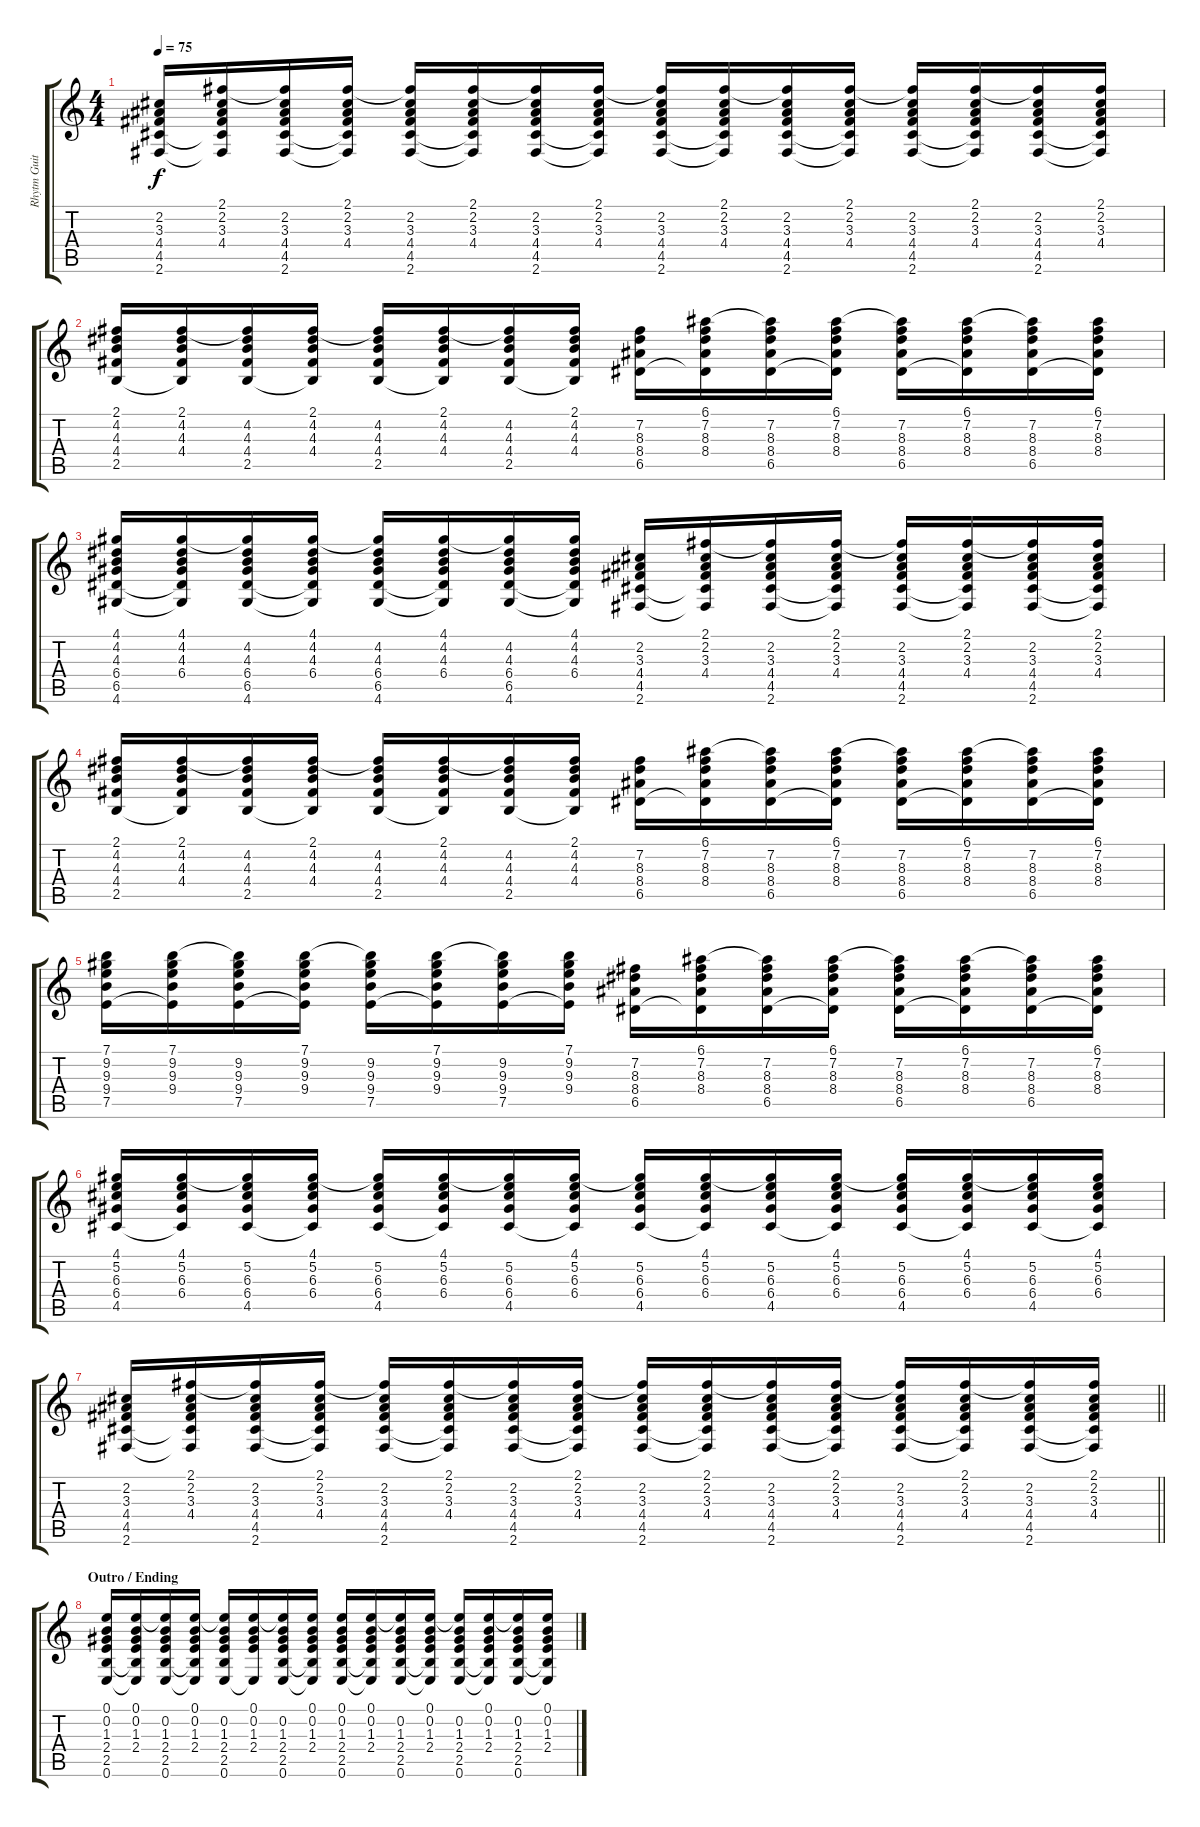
\track ("Rhytm Guitar 1 - Uki" "Rhytm Guit") {instrument acousticguitarnylon}
\staff {score tabs}
\tuning (E4 B3 G3 D3 A2 E2) {hide}
\ts (4 4)
\tempo 75
\clef g2
\ks c
(2.2 3.3 4.4 4.5 2.6).16{dy f} (2.1 2.2 3.3 4.4 4.5{t} 2.6{t}).16 (2.1{t} 2.2 3.3 4.4 4.5 2.6).16 (2.1 2.2 3.3 4.4 4.5{t} 2.6{t}).16 (2.1{t} 2.2 3.3 4.4 4.5 2.6).16 (2.1 2.2 3.3 4.4 4.5{t} 2.6{t}).16 (2.1{t} 2.2 3.3 4.4 4.5 2.6).16 (2.1 2.2 3.3 4.4 4.5{t} 2.6{t}).16 (2.1{t} 2.2 3.3 4.4 4.5 2.6).16 (2.1 2.2 3.3 4.4 4.5{t} 2.6{t}).16 (2.1{t} 2.2 3.3 4.4 4.5 2.6).16 (2.1 2.2 3.3 4.4 4.5{t} 2.6{t}).16 (2.1{t} 2.2 3.3 4.4 4.5 2.6).16 (2.1 2.2 3.3 4.4 4.5{t} 2.6{t}).16 (2.1{t} 2.2 3.3 4.4 4.5 2.6).16 (2.1 2.2 3.3 4.4 4.5{t} 2.6{t}).16 |
(2.1 4.2 4.3 4.4 2.5).16 (2.1 4.2 4.3 4.4 2.5{t}).16 (2.1{t} 4.2 4.3 4.4 2.5).16 (2.1 4.2 4.3 4.4 2.5{t}).16 (2.1{t} 4.2 4.3 4.4 2.5).16 (2.1 4.2 4.3 4.4 2.5{t}).16 (2.1{t} 4.2 4.3 4.4 2.5).16 (2.1 4.2 4.3 4.4 2.5{t}).16 (7.2 8.3 8.4 6.5).16 (6.1 7.2 8.3 8.4 6.5{t}).16 (6.1{t} 7.2 8.3 8.4 6.5).16 (6.1 7.2 8.3 8.4 6.5{t}).16 (6.1{t} 7.2 8.3 8.4 6.5).16 (6.1 7.2 8.3 8.4 6.5{t}).16 (6.1{t} 7.2 8.3 8.4 6.5).16 (6.1 7.2 8.3 8.4 6.5{t}).16 |
(4.1 4.2 4.3 6.4 6.5 4.6).16 (4.1 4.2 4.3 6.4 6.5{t} 4.6{t}).16 (4.1{t} 4.2 4.3 6.4 6.5 4.6).16 (4.1 4.2 4.3 6.4 6.5{t} 4.6{t}).16 (4.1{t} 4.2 4.3 6.4 6.5 4.6).16 (4.1 4.2 4.3 6.4 6.5{t} 4.6{t}).16 (4.1{t} 4.2 4.3 6.4 6.5 4.6).16 (4.1 4.2 4.3 6.4 6.5{t} 4.6{t}).16 (2.2 3.3 4.4 4.5 2.6).16 (2.1 2.2 3.3 4.4 4.5{t} 2.6{t}).16 (2.1{t} 2.2 3.3 4.4 4.5 2.6).16 (2.1 2.2 3.3 4.4 4.5{t} 2.6{t}).16 (2.1{t} 2.2 3.3 4.4 4.5 2.6).16 (2.1 2.2 3.3 4.4 4.5{t} 2.6{t}).16 (2.1{t} 2.2 3.3 4.4 4.5 2.6).16 (2.1 2.2 3.3 4.4 4.5{t} 2.6{t}).16 |
(2.1 4.2 4.3 4.4 2.5).16 (2.1 4.2 4.3 4.4 2.5{t}).16 (2.1{t} 4.2 4.3 4.4 2.5).16 (2.1 4.2 4.3 4.4 2.5{t}).16 (2.1{t} 4.2 4.3 4.4 2.5).16 (2.1 4.2 4.3 4.4 2.5{t}).16 (2.1{t} 4.2 4.3 4.4 2.5).16 (2.1 4.2 4.3 4.4 2.5{t}).16 (7.2 8.3 8.4 6.5).16 (6.1 7.2 8.3 8.4 6.5{t}).16 (6.1{t} 7.2 8.3 8.4 6.5).16 (6.1 7.2 8.3 8.4 6.5{t}).16 (6.1{t} 7.2 8.3 8.4 6.5).16 (6.1 7.2 8.3 8.4 6.5{t}).16 (6.1{t} 7.2 8.3 8.4 6.5).16 (6.1 7.2 8.3 8.4 6.5{t}).16 |
(7.1 9.2 9.3 9.4 7.5).16 (7.1 9.2 9.3 9.4 7.5{t}).16 (7.1{t} 9.2 9.3 9.4 7.5).16 (7.1 9.2 9.3 9.4 7.5{t}).16 (7.1{t} 9.2 9.3 9.4 7.5).16 (7.1 9.2 9.3 9.4 7.5{t}).16 (7.1{t} 9.2 9.3 9.4 7.5).16 (7.1 9.2 9.3 9.4 7.5{t}).16 (7.2 8.3 8.4 6.5).16 (6.1 7.2 8.3 8.4 6.5{t}).16 (6.1{t} 7.2 8.3 8.4 6.5).16 (6.1 7.2 8.3 8.4 6.5{t}).16 (6.1{t} 7.2 8.3 8.4 6.5).16 (6.1 7.2 8.3 8.4 6.5{t}).16 (6.1{t} 7.2 8.3 8.4 6.5).16 (6.1 7.2 8.3 8.4 6.5{t}).16 |
(4.1 5.2 6.3 6.4 4.5).16 (4.1 5.2 6.3 6.4 4.5{t}).16 (4.1{t} 5.2 6.3 6.4 4.5).16 (4.1 5.2 6.3 6.4 4.5{t}).16 (4.1{t} 5.2 6.3 6.4 4.5).16 (4.1 5.2 6.3 6.4 4.5{t}).16 (4.1{t} 5.2 6.3 6.4 4.5).16 (4.1 5.2 6.3 6.4 4.5{t}).16 (4.1{t} 5.2 6.3 6.4 4.5).16 (4.1 5.2 6.3 6.4 4.5{t}).16 (4.1{t} 5.2 6.3 6.4 4.5).16 (4.1 5.2 6.3 6.4 4.5{t}).16 (4.1{t} 5.2 6.3 6.4 4.5).16 (4.1 5.2 6.3 6.4 4.5{t}).16 (4.1{t} 5.2 6.3 6.4 4.5).16 (4.1 5.2 6.3 6.4 4.5{t}).16 |
\barLineRight lightlight
(2.2 3.3 4.4 4.5 2.6).16 (2.1 2.2 3.3 4.4 4.5{t} 2.6{t}).16 (2.1{t} 2.2 3.3 4.4 4.5 2.6).16 (2.1 2.2 3.3 4.4 4.5{t} 2.6{t}).16 (2.1{t} 2.2 3.3 4.4 4.5 2.6).16 (2.1 2.2 3.3 4.4 4.5{t} 2.6{t}).16 (2.1{t} 2.2 3.3 4.4 4.5 2.6).16 (2.1 2.2 3.3 4.4 4.5{t} 2.6{t}).16 (2.1{t} 2.2 3.3 4.4 4.5 2.6).16 (2.1 2.2 3.3 4.4 4.5{t} 2.6{t}).16 (2.1{t} 2.2 3.3 4.4 4.5 2.6).16 (2.1 2.2 3.3 4.4 4.5{t} 2.6{t}).16 (2.1{t} 2.2 3.3 4.4 4.5 2.6).16 (2.1 2.2 3.3 4.4 4.5{t} 2.6{t}).16 (2.1{t} 2.2 3.3 4.4 4.5 2.6).16 (2.1 2.2 3.3 4.4 4.5{t} 2.6{t}).16 |
\section ("" "Outro / Ending")
(0.1 0.2 1.3 2.4 2.5 0.6).16 (0.1 0.2 1.3 2.4 2.5{t} 0.6{t}).16 (0.1{t} 0.2 1.3 2.4 2.5 0.6).16 (0.1 0.2 1.3 2.4 2.5{t} 0.6{t}).16 (0.1{t} 0.2 1.3 2.4 2.5 0.6).16 (0.1 0.2 1.3 2.4 0.6{t}).16 (0.1{t} 0.2 1.3 2.4 2.5 0.6).16 (0.1 0.2 1.3 2.4 2.5{t} 0.6{t}).16 (0.1 0.2 1.3 2.4 2.5 0.6).16 (0.1 0.2 1.3 2.4 2.5{t} 0.6{t}).16 (0.1{t} 0.2 1.3 2.4 2.5 0.6).16 (0.1 0.2 1.3 2.4 2.5{t} 0.6{t}).16 (0.1{t} 0.2 1.3 2.4 2.5 0.6).16 (0.1 0.2 1.3 2.4 2.5{t} 0.6{t}).16 (0.1{t} 0.2 1.3 2.4 2.5 0.6).16 (0.1 0.2 1.3 2.4 2.5{t} 0.6{t}).16
